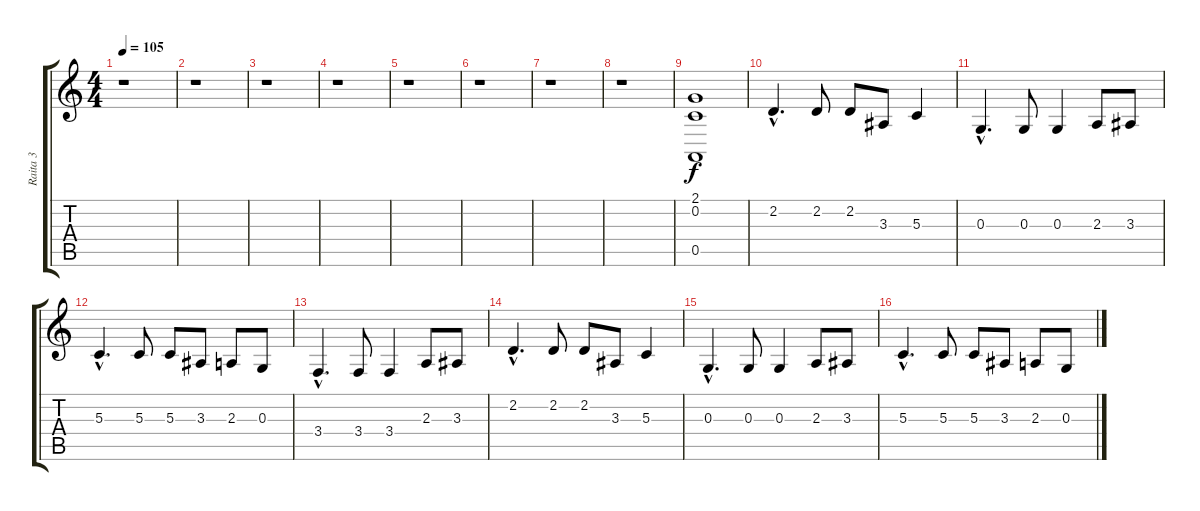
\track ("Raita 3" "Raita 3") {instrument acousticgrandpiano}
\staff {score tabs}
\tuning (F4 C4 G3 D3 A2 E2) {hide}
\ts (4 4)
\tempo 105
\clef g2
\ks c
r.1{dy f} |
r.1 |
r.1 |
r.1 |
r.1 |
r.1 |
r.1 |
r.1 |
(2.1 0.2 0.5).1 |
2.2{hac}.4{d} 2.2.8 2.2.8 3.3.8 5.3.4 |
0.3{hac}.4{d} 0.3.8 0.3.4 2.3.8 3.3.8 |
5.3{hac}.4{d} 5.3.8 5.3.8 3.3.8 2.3.8 0.3.8 |
3.4{hac}.4{d} 3.4.8 3.4.4 2.3.8 3.3.8 |
2.2{hac}.4{d} 2.2.8 2.2.8 3.3.8 5.3.4 |
0.3{hac}.4{d} 0.3.8 0.3.4 2.3.8 3.3.8 |
5.3{hac}.4{d} 5.3.8 5.3.8 3.3.8 2.3.8 0.3.8
